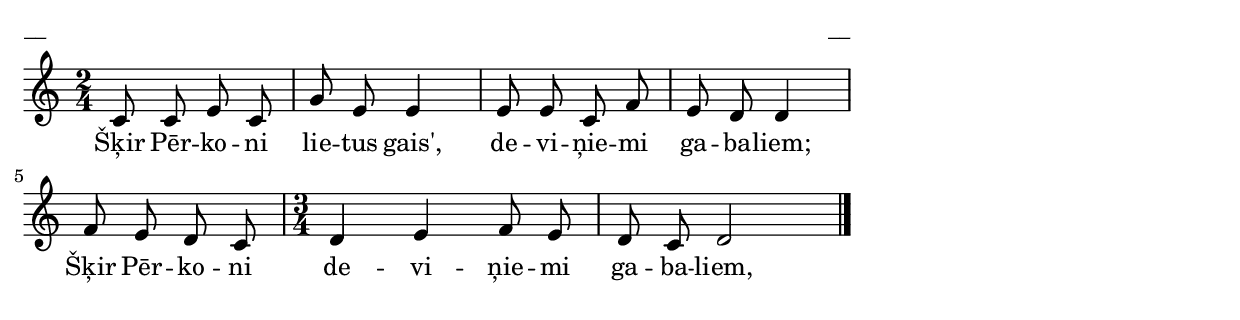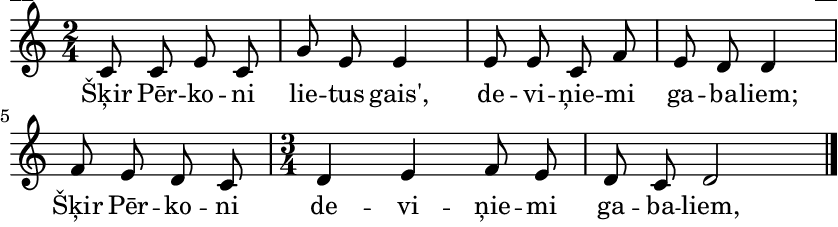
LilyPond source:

\version "2.13.18"
#(ly:set-option 'crop #t)

%\header {
%    title = "Adat, meitas, ko adati"
%}
\paper {
line-width = 14\cm
left-margin = 0.4\cm
between-system-padding = 0.1\cm
between-system-space = 0.1\cm
}
\layout {
indent = #0
ragged-last = ##f
}


voiceA = \relative c' {
\clef "treble"
\key c \major
\time 2/4
c8 c e c |
g'8 e e4 |
e8 e c f |
e8 d d4 |
f8 e d c |
\time 3/4
d4 e f8 e |
d8 c d2 |
\bar "|."
} 

lyricA = \lyricmode {
Šķir Pēr -- ko -- ni lie -- tus gais', de -- vi -- ņie -- mi ga -- ba -- liem; Šķir Pēr -- ko -- ni de -- vi -- ņie -- mi ga -- ba -- liem,
} 


fullScore = <<
\new Staff {
<<
\new Voice = "voiceA" { \oneVoice \autoBeamOff \voiceA }
\new Lyrics \lyricsto "voiceA" \lyricA
>>
}
>>

\score {
\fullScore
\header { piece = "__" opus = "__" }
}
\markup { \with-color #(x11-color 'white) \sans \smaller "__" }
\score {
\unfoldRepeats
\fullScore
\midi {
\context { \Staff \remove "Staff_performer" }
\context { \Voice \consists "Staff_performer" }
}
}



